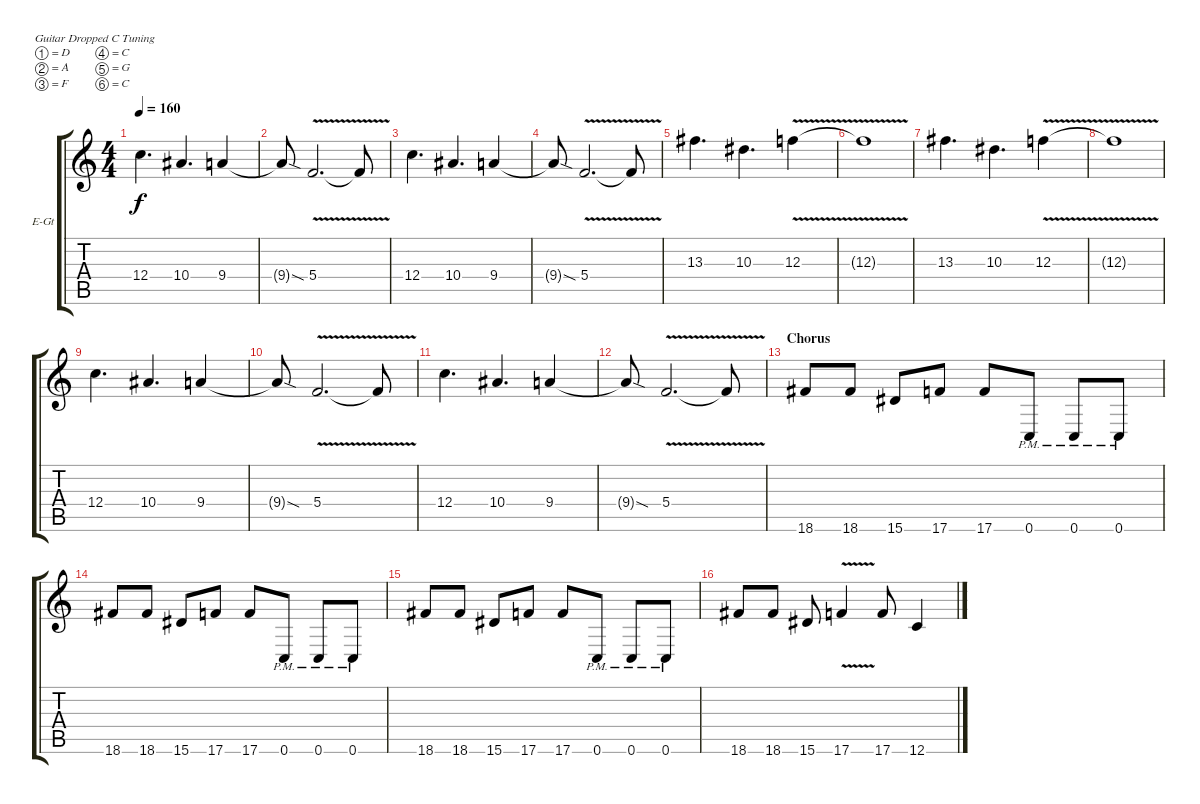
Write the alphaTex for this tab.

\bracketExtendMode groupsimilarinstruments
\firstSystemTrackNameOrientation horizontal
\otherSystemsTrackNameOrientation horizontal
\track ("Kirk Hammett (Lead Guitar)" "E-Gt") {instrument overdrivenguitar}
\staff {score tabs}
\tuning (D4 A3 F3 C3 G2 C2)
\ts (4 4)
\tempo 160
\clef g2
\ks c
12.4.4{d dy f} 10.4.4{d} 9.4.4 |
9.4{sod t}.8 5.4{v}.2{d} 5.4{t}.8 |
12.4.4{d} 10.4.4{d} 9.4.4 |
9.4{sod t}.8 5.4{v}.2{d} 5.4{t}.8 |
13.3.4{d} 10.3.4{d} 12.3{v}.4 |
12.3{v t}.1 |
13.3.4{d} 10.3.4{d} 12.3{v}.4 |
12.3{v t}.1 |
12.4.4{d} 10.4.4{d} 9.4.4 |
9.4{sod t}.8 5.4{v}.2{d} 5.4{t}.8 |
12.4.4{d} 10.4.4{d} 9.4.4 |
9.4{sod t}.8 5.4{v}.2{d} 5.4{t}.8 |
\section ("" "Chorus")
18.6.8 18.6.8 15.6.8 17.6.8 17.6.8 0.6{pm}.8 0.6{pm}.8 0.6{pm}.8 |
18.6.8 18.6.8 15.6.8 17.6.8 17.6.8 0.6{pm}.8 0.6{pm}.8 0.6{pm}.8 |
18.6.8 18.6.8 15.6.8 17.6.8 17.6.8 0.6{pm}.8 0.6{pm}.8 0.6{pm}.8 |
18.6.8 18.6.8 15.6.8 17.6{v}.4 17.6.8 12.6.4
